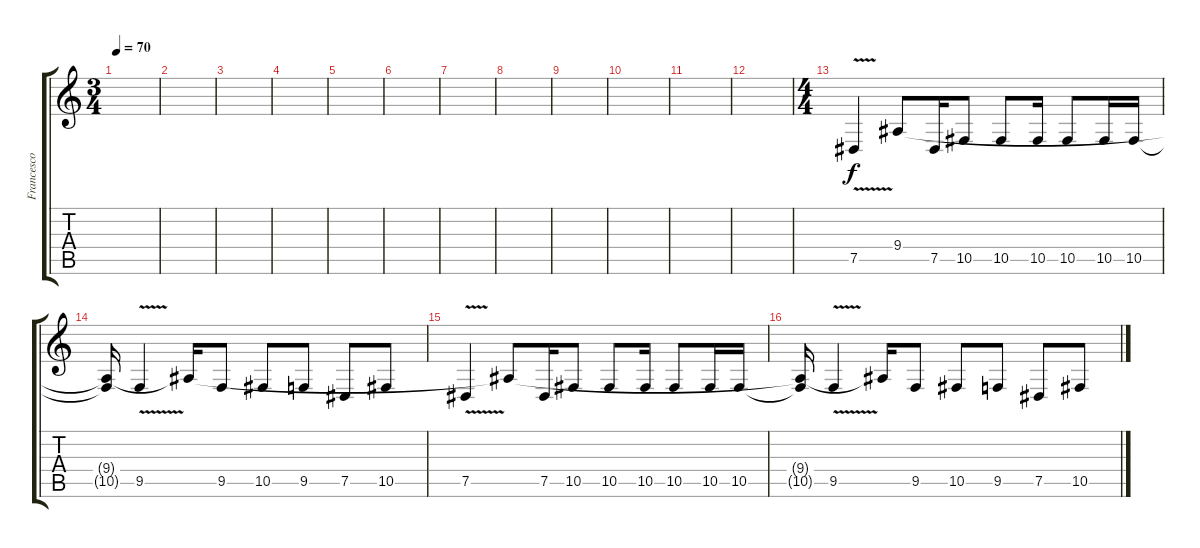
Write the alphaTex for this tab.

\track ("Francesco Sosto (2nd Vocals)" "Francesco ") {instrument tenorsax}
\staff {score tabs}
\tuning (Eb4 Bb3 Gb3 Db3 Ab2 Eb2) {hide}
\ts (3 4)
\tempo 70
\clef g2
\ks c
|
|
|
|
|
|
|
|
|
|
|
|
\ts (4 4)
7.5{v}.4 9.4.8 7.5.16 10.5.8 10.5.8 10.5.16 10.5.8 10.5.16 10.5.16 |
(9.4{t} 10.5{t}).16 9.5{v}.4 9.4{t}.16 9.5.8 10.5.8 9.5.8 7.5.8 10.5.8 |
7.5{v}.4 9.4{t}.8 7.5.16 10.5.8 10.5.8 10.5.16 10.5.8 10.5.16 10.5.16 |
(9.4{t} 10.5{t}).16 9.5{v}.4 9.4{t}.16 9.5.8 10.5.8 9.5.8 7.5.8 10.5.8
